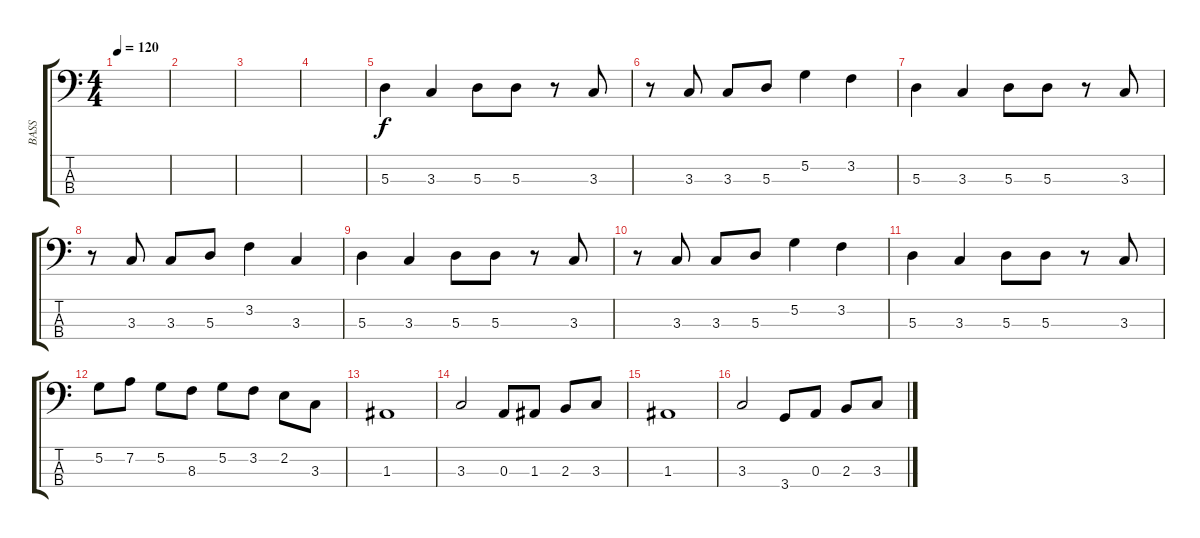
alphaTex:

\track ("BASS" "BASS") {instrument electricbassfinger}
\staff {score tabs}
\tuning (G2 D2 A1 E1) {hide}
\ts (4 4)
\tempo 120
\clef f4
\ks c
|
|
|
|
5.3.4 3.3.4 5.3.8 5.3.8 r.8 3.3.8 |
r.8 3.3.8 3.3.8 5.3.8 5.2.4 3.2.4 |
5.3.4 3.3.4 5.3.8 5.3.8 r.8 3.3.8 |
r.8 3.3.8 3.3.8 5.3.8 3.2.4 3.3.4 |
5.3.4 3.3.4 5.3.8 5.3.8 r.8 3.3.8 |
r.8 3.3.8 3.3.8 5.3.8 5.2.4 3.2.4 |
5.3.4 3.3.4 5.3.8 5.3.8 r.8 3.3.8 |
5.2.8 7.2.8 5.2.8 8.3.8 5.2.8 3.2.8 2.2.8 3.3.8 |
1.3.1 |
3.3.2 0.3.8 1.3.8 2.3.8 3.3.8 |
1.3.1 |
3.3.2 3.4.8 0.3.8 2.3.8 3.3.8
